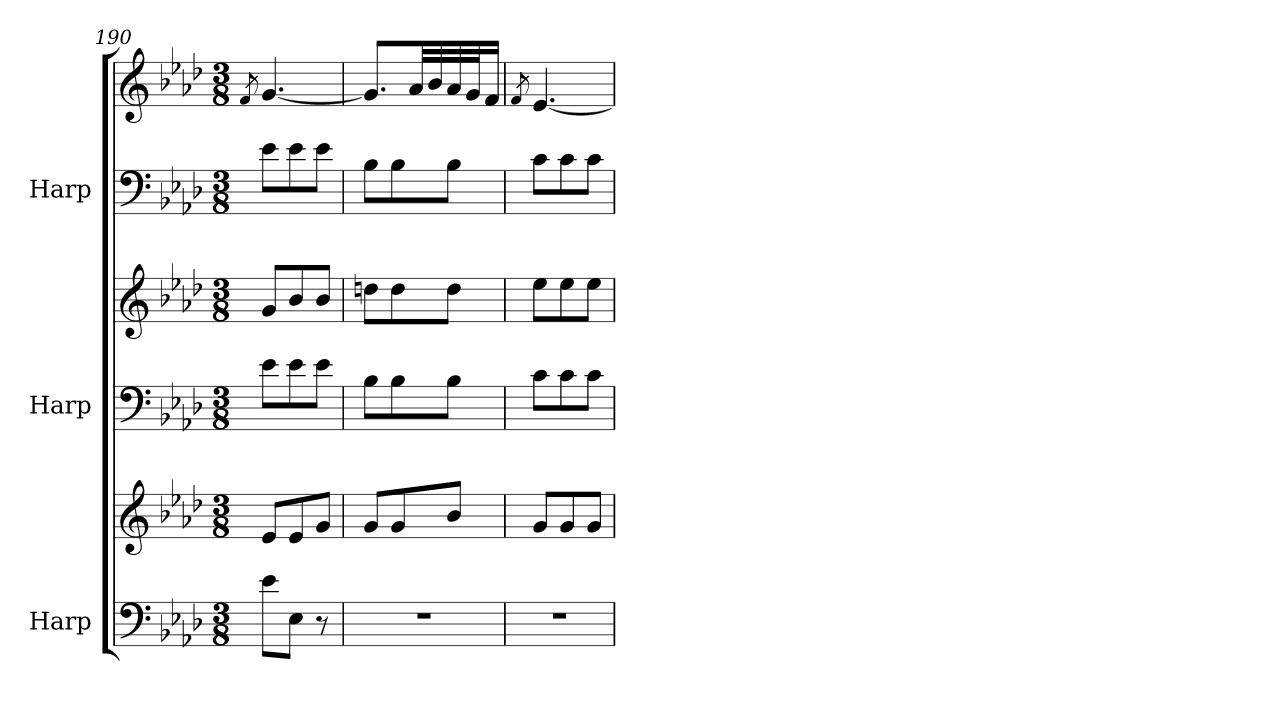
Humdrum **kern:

**kern	**kern	**kern	**kern	**kern	**kern
*part3	*part3	*part2	*part2	*part1	*part1
*staff6	*staff5	*staff4	*staff3	*staff2	*staff1
*I"Harp	*	*I"Harp	*	*I"Harp	*
*I'Hp	*	*I'Hp	*	*I'Hp	*
*clefF4	*clefG2	*clefF4	*clefG2	*clefF4	*clefG2
*k[b-e-a-d-]	*k[b-e-a-d-]	*k[b-e-a-d-]	*k[b-e-a-d-]	*k[b-e-a-d-]	*k[b-e-a-d-]
*M3/8	*M3/8	*M3/8	*M3/8	*M3/8	*M3/8
=190	=190	=190	=190	=190	=190
.	.	.	.	.	8qf/
8e-\L	8e-/L	8e-\L	8g/L	8e-\L	[4.g/
8E-\J	8e-/	8e-\	8b-/	8e-\	.
8r	8g/J	8e-\J	8b-/J	8e-\J	.
=191	=191	=191	=191	=191	=191
4.r	8g/L	8B-\L	8ddn\L	8B-\L	8.g/L]
.	8g/	8B-\	8dd\	8B-\	.
.	.	.	.	.	32a-/LL
.	.	.	.	.	32b-/
.	8b-/J	8B-\J	8dd\J	8B-\J	32a-/
.	.	.	.	.	32g/J
.	.	.	.	.	16f/JJ
=192	=192	=192	=192	=192	=192
.	.	.	.	.	8qf/
4.r	8g/L	8c\L	8ee-\L	8c\L	[4.e-/
.	8g/	8c\	8ee-\	8c\	.
.	8g/J	8c\J	8ee-\J	8c\J	.
=	=	=	=	=	=
*-	*-	*-	*-	*-	*-
